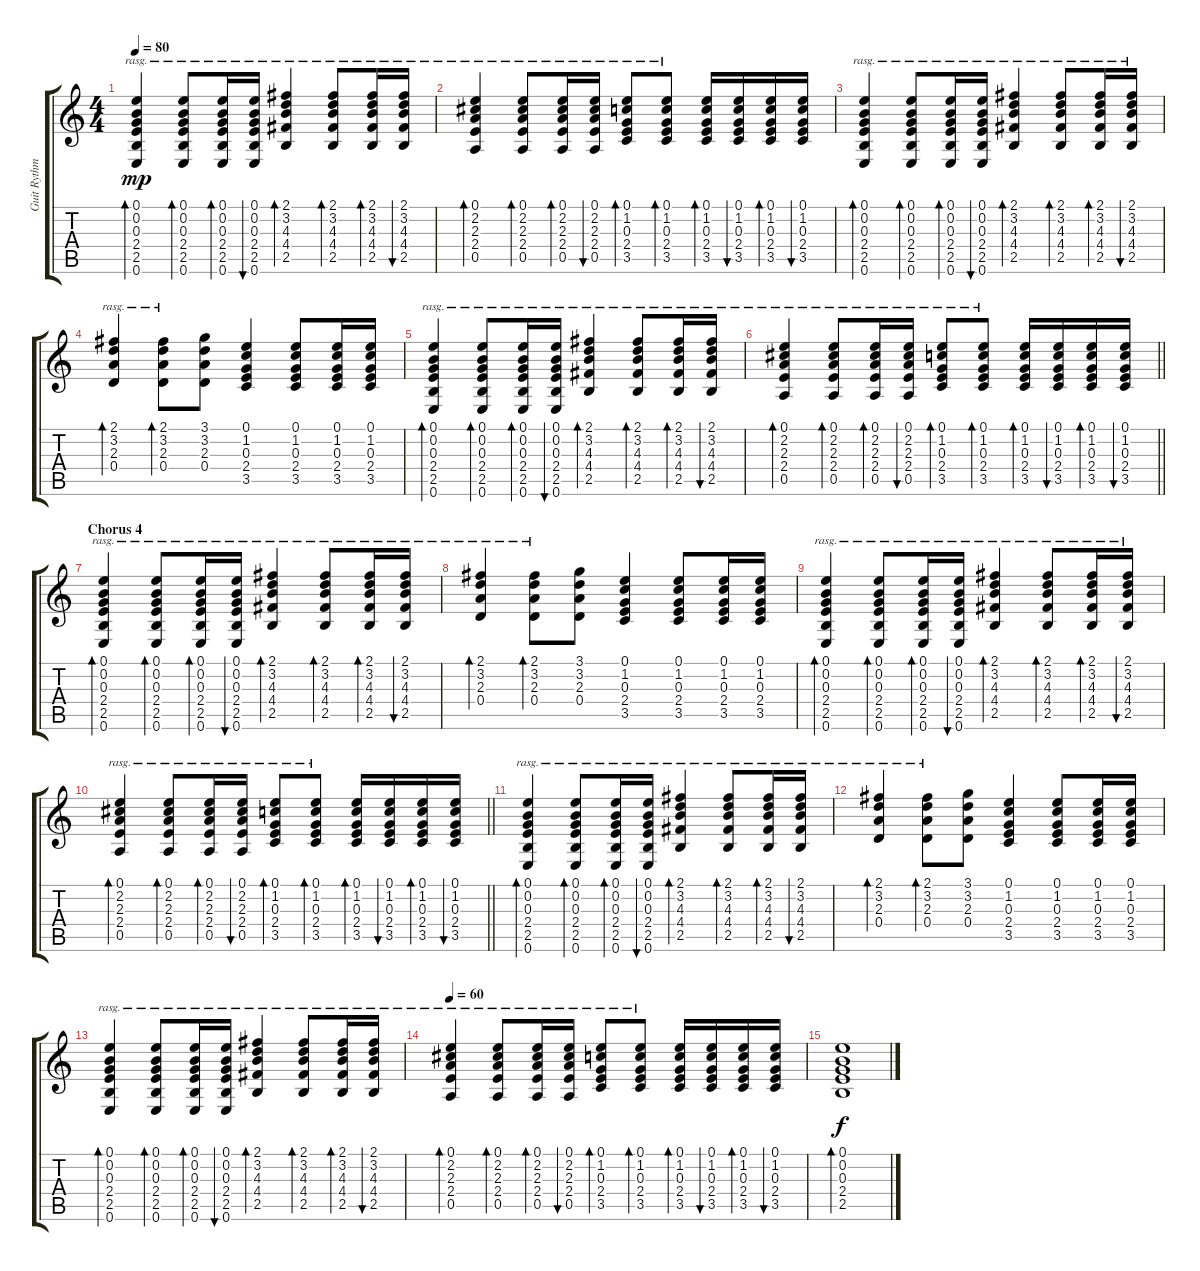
\track ("Guit Rythmn" "Guit Rythm") {instrument acousticguitarsteel}
\staff {score tabs}
\tuning (E4 B3 G3 D3 A2 E2) {hide}
\ts (4 4)
\tempo 80
\clef g2
\ks c
(0.1 0.2 0.3 2.4 2.5 0.6).4{bd 30 rasg ii dy mp} (0.1 0.2 0.3 2.4 2.5 0.6).8{bd 30 rasg ii} (0.1 0.2 0.3 2.4 2.5 0.6).16{bd 30 rasg ii} (0.1 0.2 0.3 2.4 2.5 0.6).16{bu 30 rasg ii} (2.1 3.2 4.3 4.4 2.5).4{bd 30 rasg ii} (2.1 3.2 4.3 4.4 2.5).8{bd 30 rasg ii} (2.1 3.2 4.3 4.4 2.5).16{bd 30 rasg ii} (2.1 3.2 4.3 4.4 2.5).16{bu 120 rasg ii} |
(0.1 2.2 2.3 2.4 0.5).4{bd 30 rasg ii} (0.1 2.2 2.3 2.4 0.5).8{bd 30 rasg ii} (0.1 2.2 2.3 2.4 0.5).16{bd 30 rasg ii} (0.1 2.2 2.3 2.4 0.5).16{bu 30 rasg ii} (0.1 1.2 0.3 2.4 3.5).8{bd 30 rasg ii} (0.1 1.2 0.3 2.4 3.5).8{bd 30 rasg ii} (0.1 1.2 0.3 2.4 3.5).16{bd 30} (0.1 1.2 0.3 2.4 3.5).16{bu 30} (0.1 1.2 0.3 2.4 3.5).16{bd 30} (0.1 1.2 0.3 2.4 3.5).16{bu 30} |
(0.1 0.2 0.3 2.4 2.5 0.6).4{bd 30 rasg ii} (0.1 0.2 0.3 2.4 2.5 0.6).8{bd 30 rasg ii} (0.1 0.2 0.3 2.4 2.5 0.6).16{bd 30 rasg ii} (0.1 0.2 0.3 2.4 2.5 0.6).16{bu 30 rasg ii} (2.1 3.2 4.3 4.4 2.5).4{bd 30 rasg ii} (2.1 3.2 4.3 4.4 2.5).8{bd 30 rasg ii} (2.1 3.2 4.3 4.4 2.5).16{bd 30 rasg ii} (2.1 3.2 4.3 4.4 2.5).16{bu 120 rasg ii} |
(2.1 3.2 2.3 0.4).4{bd 30 rasg ii} (2.1 3.2 2.3 0.4).8{bd 30 rasg ii} (3.1 3.2 2.3 0.4).8 (0.1 1.2 0.3 2.4 3.5).4 (0.1 1.2 0.3 2.4 3.5).8 (0.1 1.2 0.3 2.4 3.5).16 (0.1 1.2 0.3 2.4 3.5).16 |
(0.1 0.2 0.3 2.4 2.5 0.6).4{bd 30 rasg ii} (0.1 0.2 0.3 2.4 2.5 0.6).8{bd 30 rasg ii} (0.1 0.2 0.3 2.4 2.5 0.6).16{bd 30 rasg ii} (0.1 0.2 0.3 2.4 2.5 0.6).16{bu 30 rasg ii} (2.1 3.2 4.3 4.4 2.5).4{bd 30 rasg ii} (2.1 3.2 4.3 4.4 2.5).8{bd 30 rasg ii} (2.1 3.2 4.3 4.4 2.5).16{bd 30 rasg ii} (2.1 3.2 4.3 4.4 2.5).16{bu 120 rasg ii} |
\barLineRight lightlight
(0.1 2.2 2.3 2.4 0.5).4{bd 30 rasg ii} (0.1 2.2 2.3 2.4 0.5).8{bd 30 rasg ii} (0.1 2.2 2.3 2.4 0.5).16{bd 30 rasg ii} (0.1 2.2 2.3 2.4 0.5).16{bu 30 rasg ii} (0.1 1.2 0.3 2.4 3.5).8{bd 30 rasg ii} (0.1 1.2 0.3 2.4 3.5).8{bd 30 rasg ii} (0.1 1.2 0.3 2.4 3.5).16{bd 30} (0.1 1.2 0.3 2.4 3.5).16{bu 30} (0.1 1.2 0.3 2.4 3.5).16{bd 30} (0.1 1.2 0.3 2.4 3.5).16{bu 30} |
\section ("" "Chorus 4")
(0.1 0.2 0.3 2.4 2.5 0.6).4{bd 30 rasg ii} (0.1 0.2 0.3 2.4 2.5 0.6).8{bd 30 rasg ii} (0.1 0.2 0.3 2.4 2.5 0.6).16{bd 30 rasg ii} (0.1 0.2 0.3 2.4 2.5 0.6).16{bu 30 rasg ii} (2.1 3.2 4.3 4.4 2.5).4{bd 30 rasg ii} (2.1 3.2 4.3 4.4 2.5).8{bd 30 rasg ii} (2.1 3.2 4.3 4.4 2.5).16{bd 30 rasg ii} (2.1 3.2 4.3 4.4 2.5).16{bu 120 rasg ii} |
(2.1 3.2 2.3 0.4).4{bd 30 rasg ii} (2.1 3.2 2.3 0.4).8{bd 30 rasg ii} (3.1 3.2 2.3 0.4).8 (0.1 1.2 0.3 2.4 3.5).4 (0.1 1.2 0.3 2.4 3.5).8 (0.1 1.2 0.3 2.4 3.5).16 (0.1 1.2 0.3 2.4 3.5).16 |
(0.1 0.2 0.3 2.4 2.5 0.6).4{bd 30 rasg ii} (0.1 0.2 0.3 2.4 2.5 0.6).8{bd 30 rasg ii} (0.1 0.2 0.3 2.4 2.5 0.6).16{bd 30 rasg ii} (0.1 0.2 0.3 2.4 2.5 0.6).16{bu 30 rasg ii} (2.1 3.2 4.3 4.4 2.5).4{bd 30 rasg ii} (2.1 3.2 4.3 4.4 2.5).8{bd 30 rasg ii} (2.1 3.2 4.3 4.4 2.5).16{bd 30 rasg ii} (2.1 3.2 4.3 4.4 2.5).16{bu 120 rasg ii} |
\barLineRight lightlight
(0.1 2.2 2.3 2.4 0.5).4{bd 30 rasg ii} (0.1 2.2 2.3 2.4 0.5).8{bd 30 rasg ii} (0.1 2.2 2.3 2.4 0.5).16{bd 30 rasg ii} (0.1 2.2 2.3 2.4 0.5).16{bu 30 rasg ii} (0.1 1.2 0.3 2.4 3.5).8{bd 30 rasg ii} (0.1 1.2 0.3 2.4 3.5).8{bd 30 rasg ii} (0.1 1.2 0.3 2.4 3.5).16{bd 30} (0.1 1.2 0.3 2.4 3.5).16{bu 30} (0.1 1.2 0.3 2.4 3.5).16{bd 30} (0.1 1.2 0.3 2.4 3.5).16{bu 30} |
(0.1 0.2 0.3 2.4 2.5 0.6).4{bd 30 rasg ii} (0.1 0.2 0.3 2.4 2.5 0.6).8{bd 30 rasg ii} (0.1 0.2 0.3 2.4 2.5 0.6).16{bd 30 rasg ii} (0.1 0.2 0.3 2.4 2.5 0.6).16{bu 30 rasg ii} (2.1 3.2 4.3 4.4 2.5).4{bd 30 rasg ii} (2.1 3.2 4.3 4.4 2.5).8{bd 30 rasg ii} (2.1 3.2 4.3 4.4 2.5).16{bd 30 rasg ii} (2.1 3.2 4.3 4.4 2.5).16{bu 120 rasg ii} |
(2.1 3.2 2.3 0.4).4{bd 30 rasg ii} (2.1 3.2 2.3 0.4).8{bd 30 rasg ii} (3.1 3.2 2.3 0.4).8 (0.1 1.2 0.3 2.4 3.5).4 (0.1 1.2 0.3 2.4 3.5).8 (0.1 1.2 0.3 2.4 3.5).16 (0.1 1.2 0.3 2.4 3.5).16 |
(0.1 0.2 0.3 2.4 2.5 0.6).4{bd 30 rasg ii} (0.1 0.2 0.3 2.4 2.5 0.6).8{bd 30 rasg ii} (0.1 0.2 0.3 2.4 2.5 0.6).16{bd 30 rasg ii} (0.1 0.2 0.3 2.4 2.5 0.6).16{bu 30 rasg ii} (2.1 3.2 4.3 4.4 2.5).4{bd 30 rasg ii} (2.1 3.2 4.3 4.4 2.5).8{bd 30 rasg ii} (2.1 3.2 4.3 4.4 2.5).16{bd 30 rasg ii} (2.1 3.2 4.3 4.4 2.5).16{bu 120 rasg ii} |
\tempo 60
(0.1 2.2 2.3 2.4 0.5).4{bd 30 rasg ii} (0.1 2.2 2.3 2.4 0.5).8{bd 30 rasg ii} (0.1 2.2 2.3 2.4 0.5).16{bd 30 rasg ii} (0.1 2.2 2.3 2.4 0.5).16{bu 30 rasg ii} (0.1 1.2 0.3 2.4 3.5).8{bd 30 rasg ii} (0.1 1.2 0.3 2.4 3.5).8{bd 30 rasg ii} (0.1 1.2 0.3 2.4 3.5).16{bd 30} (0.1 1.2 0.3 2.4 3.5).16{bu 30} (0.1 1.2 0.3 2.4 3.5).16{bd 30} (0.1 1.2 0.3 2.4 3.5).16{bu 30} |
(0.1 0.2 0.3 2.4 2.5).1{bd 120 dy f}
